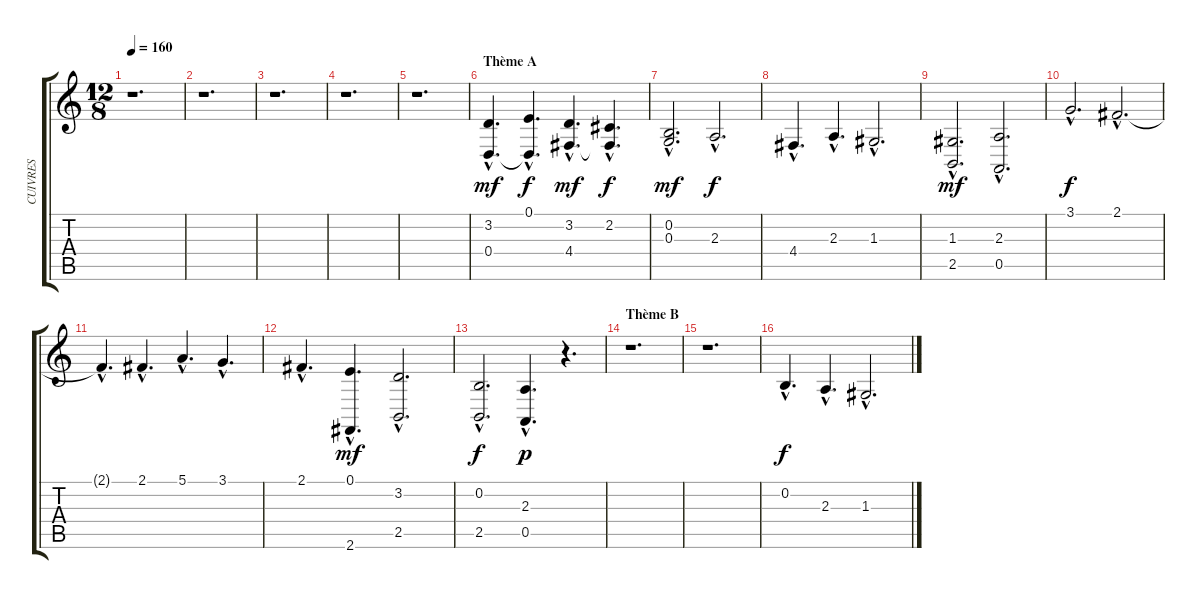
\track ("CUIVRES" "CUIVRES") {instrument trombone}
\staff {score tabs}
\tuning (E4 B3 G3 D3 A2 E2) {hide}
\ts (12 8)
\tempo 160
\clef g2
\ks c
r.1{d dy f} |
r.1{d} |
r.1{d} |
r.1{d} |
r.1{d} |
\section ("" "Thème A")
(3.2{hac} 0.4{hac}).4{d dy mf} (0.1{hac} 0.4{hac t}).4{d dy f} (3.2{hac} 4.4{hac}).4{d dy mf} (2.2{hac} 4.4{hac t}).4{d dy f} |
(0.2{hac} 0.3{hac}).2{d dy mf} 2.3{hac}.2{d dy f} |
4.4{hac}.4{d} 2.3{hac}.4{d} 1.3{hac}.2{d} |
(1.3{hac} 2.5{hac}).2{d dy mf} (2.3{hac} 0.5{hac}).2{d} |
3.1{hac}.2{d dy f} 2.1{hac}.2{d} |
2.1{hac t}.4{d} 2.1{hac}.4{d} 5.1{hac}.4{d} 3.1{hac}.4{d} |
2.1{hac}.4{d} (0.1{hac} 2.6{hac}).4{d dy mf} (3.2{hac} 2.5{hac}).2{d} |
(0.2{hac} 2.5{hac}).2{d dy f} (2.3{hac} 0.5{hac}).4{d dy p} r.4{d} |
\section ("" "Thème B")
r.1{d} |
r.1{d} |
0.2{hac}.4{d dy f} 2.3{hac}.4{d} 1.3{hac}.2{d}
